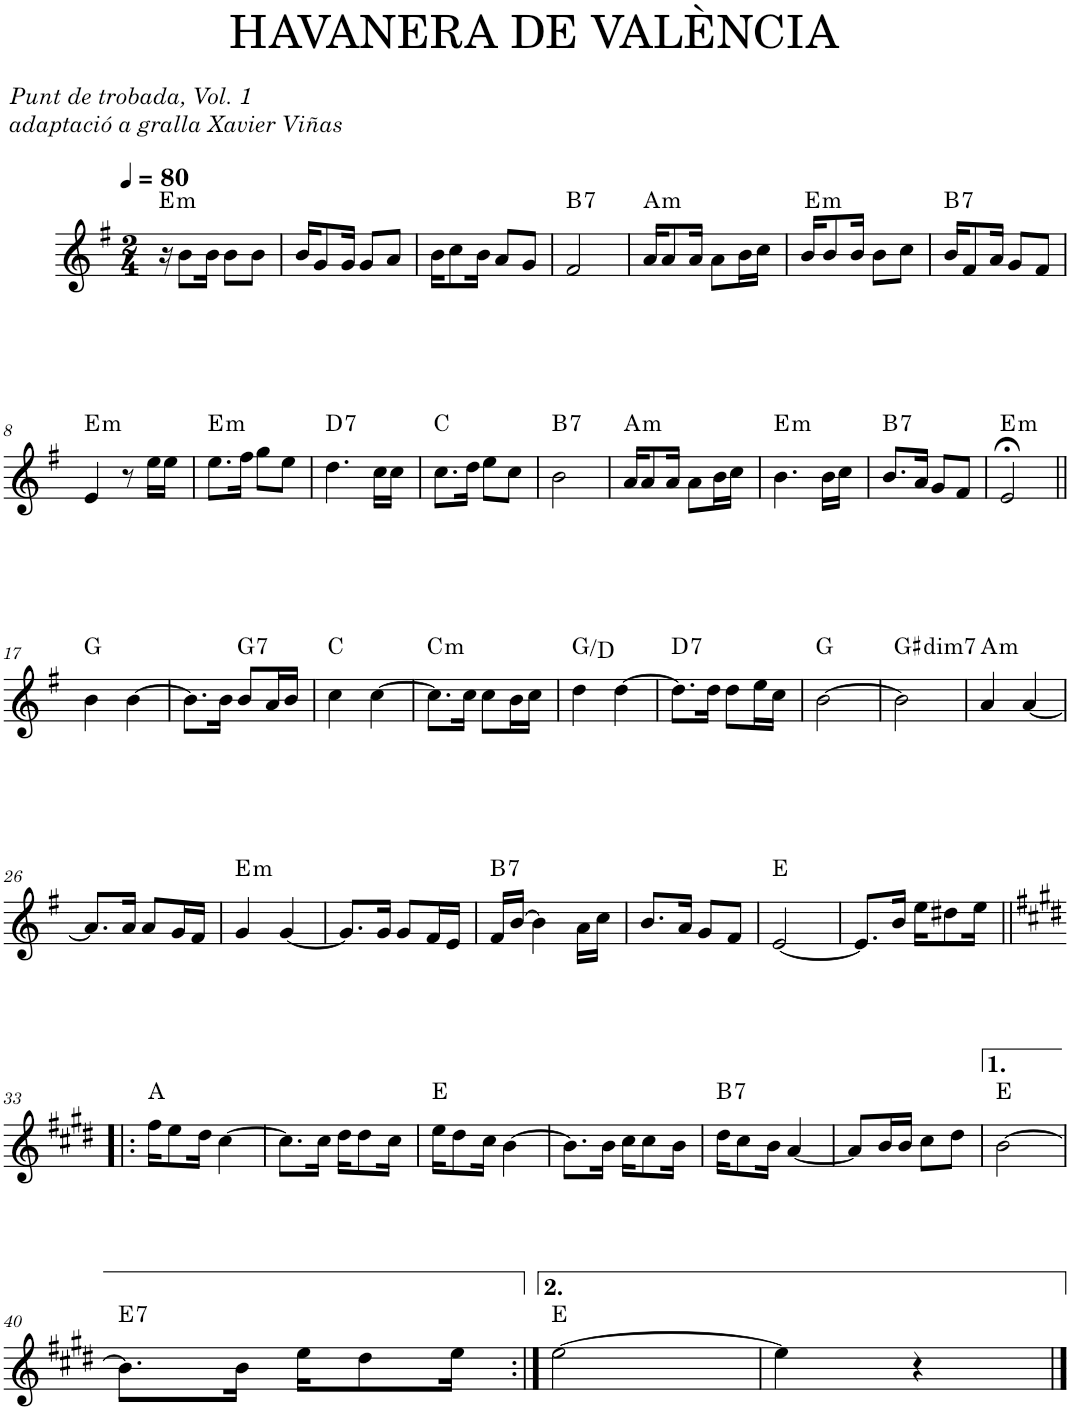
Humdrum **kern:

**kern	**harte
*part1	*part1
*staff1	*
*I"Oboè 1	*
*I'Ob. 1	*
*clefG2	*
*k[f#]	*
*M2/4	*
*MM80	*
=1	=1
!	!LO:H:kt=m
16r	E:min
8b\L	.
16b\Jk	.
8b\L	.
8b\J	.
=2	=2
16b/KL	.
8g/	.
16g/Jk	.
8g/L	.
8a/J	.
=3	=3
16b\KL	.
8cc\	.
16b\Jk	.
8a/L	.
8g/J	.
=4	=4
!	!LO:H:kt=7
2f#/	B:7
=5	=5
!	!LO:H:kt=m
16a/KL	A:min
8a/	.
16a/Jk	.
8a\L	.
16b\L	.
16cc\JJ	.
=6	=6
!	!LO:H:kt=m
16a/KL	E:min
8b/	.
16b/Jk	.
8b\L	.
8cc\J	.
=7	=7
!	!LO:H:kt=7
16b/KL	B:7
8f#/	.
16a/Jk	.
8g/L	.
8f#/J	.
!!LO:LB:g=z
=8	=8
!	!LO:H:kt=m
4e/	E:min
8r	.
16ee\LL	.
16ee\JJ	.
=9	=9
!	!LO:H:kt=m
8.ee\L	E:min
16ff#\Jk	.
8gg\L	.
8ee\J	.
=10	=10
!	!LO:H:kt=7
4.dd\	D:7
16cc\LL	.
16cc\JJ	.
=11	=11
8.cc\L	C:maj
16dd\Jk	.
8ee\L	.
8cc\J	.
=12	=12
!	!LO:H:kt=7
2b\	B:7
=13	=13
!	!LO:H:kt=m
16a/KL	A:min
8a/	.
16a/Jk	.
8a\L	.
16b\L	.
16cc\JJ	.
=14	=14
!	!LO:H:kt=m
4.b\	E:min
16b\LL	.
16cc\JJ	.
=15	=15
!	!LO:H:kt=7
8.b/L	B:7
16a/Jk	.
8g/L	.
8f#/J	.
=16	=16
!	!LO:H:kt=m
2e;</	E:min
!!LO:LB:g=z
=17||	=17||
4b\	G:maj
[4b\	.
=18	=18
8.b\L]	.
16b\Jk	.
!	!LO:H:kt=7
8b/L	G:7
16a/L	.
16b/JJ	.
=19	=19
4cc\	C:maj
[4cc\	.
=20	=20
!	!LO:H:kt=m
8.cc\L]	C:min
16cc\Jk	.
8cc\L	.
16b\L	.
16cc\JJ	.
=21	=21
4dd\	G:maj/5
[4dd\	.
=22	=22
!	!LO:H:kt=7
8.dd\L]	D:7
16dd\Jk	.
8dd\L	.
16ee\L	.
16cc\JJ	.
=23	=23
[2b\	G:maj
=24	=24
!	!LO:H:kt=dim7
2b\]	G#:dim7
=25	=25
!	!LO:H:kt=m
4a/	A:min
[4a/	.
!!LO:LB:g=z
=26	=26
8.a/L]	.
16a/Jk	.
8a/L	.
16g/L	.
16f#/JJ	.
=27	=27
!	!LO:H:kt=m
4g/	E:min
[4g/	.
=28	=28
8.g/L]	.
16g/Jk	.
8g/L	.
16f#/L	.
16e/JJ	.
=29	=29
!	!LO:H:kt=7
16f#/LL	B:7
[16b/JJ	.
4b\]	.
16a\LL	.
16cc\JJ	.
=30	=30
8.b/L	.
16a/Jk	.
8g/L	.
8f#/J	.
=31	=31
[2e/	E:maj
=32	=32
8.e/L]	.
16b/Jk	.
16ee\KL	.
8dd#X\	.
16ee\Jk	.
!!LO:LB:g=z
=33!|:	=33!|:
*k[f#c#g#d#]	*
16ff#\KL	A:maj
8ee\	.
16dd#\Jk	.
[4cc#\	.
=34	=34
8.cc#\L]	.
16cc#\Jk	.
16dd#\KL	.
8dd#\	.
16cc#\Jk	.
=35	=35
16ee\KL	E:maj
8dd#\	.
16cc#\Jk	.
[4b\	.
=36	=36
8.b\L]	.
16b\Jk	.
16cc#\KL	.
8cc#\	.
16b\Jk	.
=37	=37
!	!LO:H:kt=7
16dd#\KL	B:7
8cc#\	.
16b\Jk	.
[4a/	.
=38	=38
8a/L]	.
16b/L	.
16b/JJ	.
8cc#\L	.
8dd#\J	.
=39	=39
[2b\	E:maj
!!LO:LB:g=z
=40	=40
!	!LO:H:kt=7
8.b\L]	E:7
16b\Jk	.
16ee\KL	.
8dd#\	.
16ee\Jk	.
=41:|!	=41:|!
[2ee\	E:maj
=42	=42
4ee\]	.
4r	.
==	==
*-	*-
